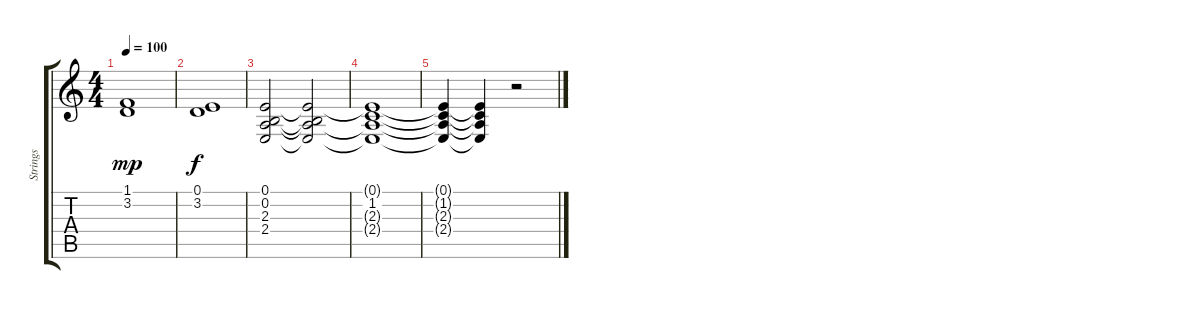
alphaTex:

\track ("Strings" "Strings") {instrument stringensemble2}
\staff {score tabs}
\tuning (E4 B3 G3 D3 A2 E2) {hide}
\ts (4 4)
\tempo 100
\clef g2
\ks c
(1.1 3.2).1{dy mp} |
(0.1 3.2).1{dy f} |
(0.1 0.2 2.3 2.4).2{volume 16} (0.1{t} 0.2{t} 2.3{t} 2.4{t}).2 |
(0.1{t} 1.2 2.3{t} 2.4{t}).1{volume 0} |
(0.1{t} 1.2{t} 2.3{t} 2.4{t}).4 (0.1{t} 1.2{t} 2.3{t} 2.4{t}).4 r.2
